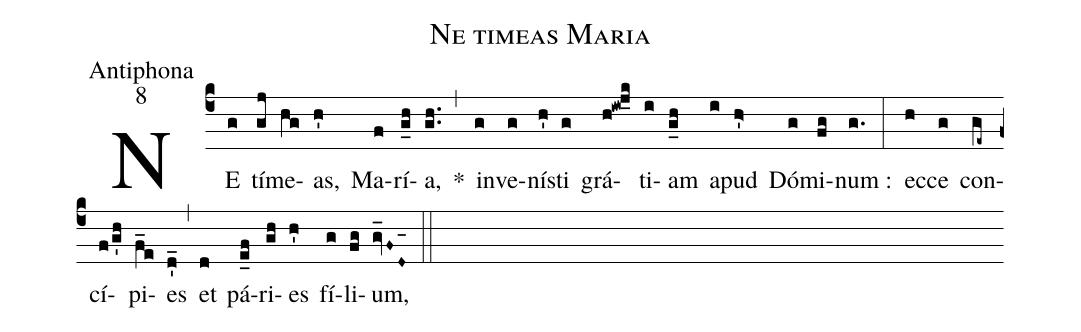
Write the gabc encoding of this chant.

name:Ne timeas Maria;
office-part:Antiphona;
mode:8;
%%
(c4) NE(g) tí(gj)me(hg)as,(h') Ma(f)rí(g_h)a,(gh..) *(,) in(g)ve(g)ní(h')sti(g) grá(h!iw!j_k)ti(i)am(g_h) a(i)pud(h>') Dó(g)mi(fg)num :(g.) (:) ec(h)ce(g) con(ge~)cí(f/g'h)pi(f_e)es(d_') (,) et(d) pá(e_f)ri(gh)es(h') fí(g)li(fg)um,(gv_/F~D~_) (::)
